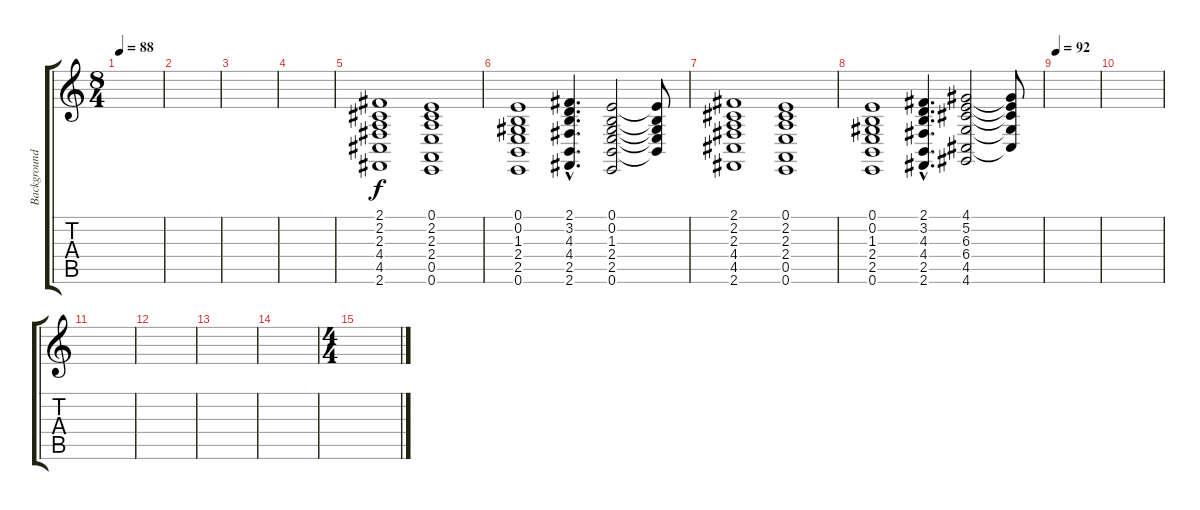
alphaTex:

\track ("Background" "Background") {instrument stringensemble1}
\staff {score tabs}
\tuning (E4 B3 G3 D3 A2 E2) {hide}
\ts (8 4)
\tempo 88
\clef g2
\ks c
|
|
|
|
(2.1 2.2 2.3 4.4 4.5 2.6).1 (0.1 2.2 2.3 2.4 0.5 0.6).1 |
(0.1 0.2 1.3 2.4 2.5 0.6).1 (2.1{hac} 3.2{hac} 4.3{hac} 4.4{hac} 2.5{hac} 2.6{hac}).4{d} (0.1 0.2 1.3 2.4 2.5 0.6).2 (0.1{t} 0.2{t} 1.3{t} 2.4{t} 2.5{t}).8 |
(2.1 2.2 2.3 4.4 4.5 2.6).1 (0.1 2.2 2.3 2.4 0.5 0.6).1 |
(0.1 0.2 1.3 2.4 2.5 0.6).1 (2.1{hac} 3.2{hac} 4.3{hac} 4.4{hac} 2.5{hac} 2.6{hac}).4{d} (4.1 5.2 6.3 6.4 4.5 4.6).2 (4.1{t} 5.2{t} 6.3{t} 6.4{t} 4.5{t}).8 |
\tempo 92
|
|
|
|
|
|
\ts (4 4)
